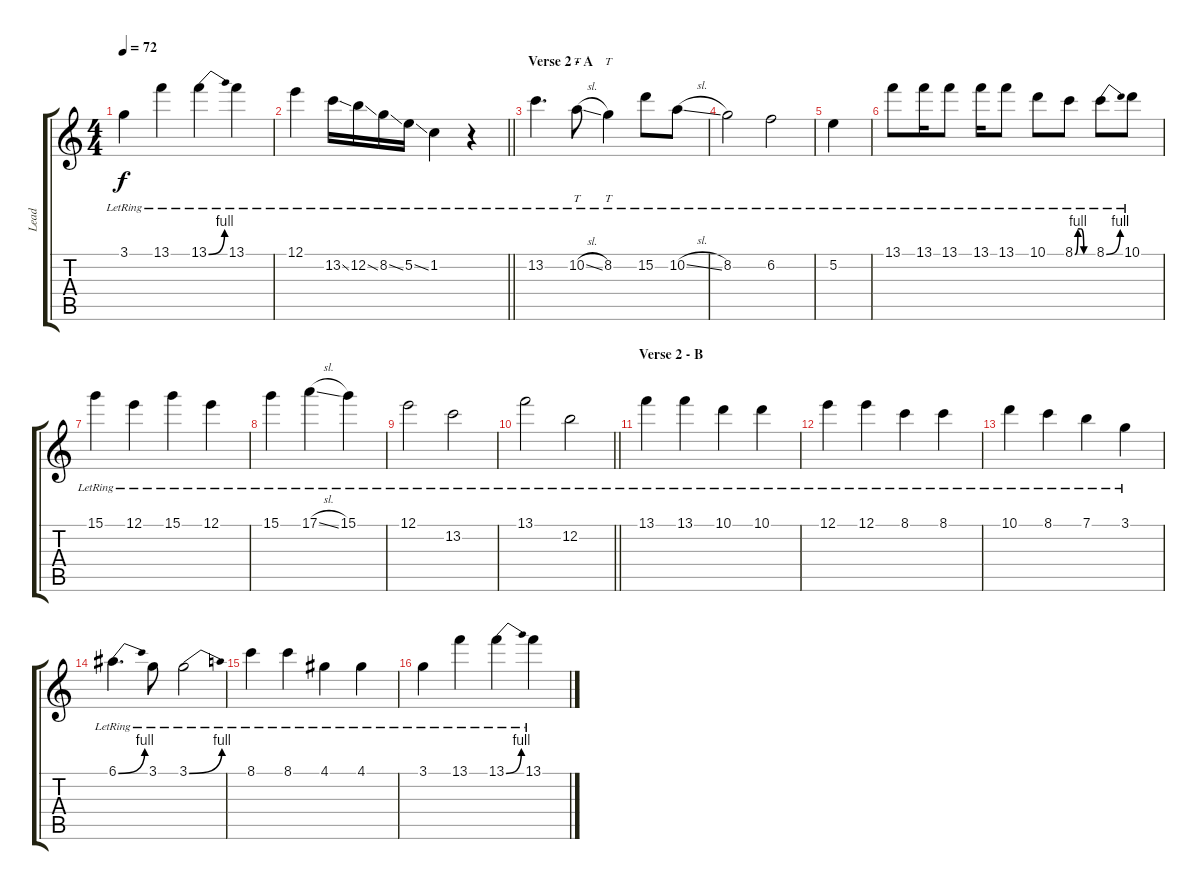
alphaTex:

\track ("Lead" "Lead") {instrument electricguitarjazz}
\staff {score tabs}
\tuning (E4 B3 G3 D3 A2 E2) {hide}
\ts (4 4)
\tempo 72
\clef g2
\ks c
3.1{lr}.4{dy f} 13.1{lr}.4 13.1{be (bend 0 0 60 4) lr}.4 13.1{lr}.4 |
\barLineRight lightlight
12.1{lr}.4 13.2{ss lr}.16 12.2{ss lr}.16 8.2{ss lr}.16 5.2{ss lr}.16 1.2{lr}.4 r.4 |
\section ("" "Verse 2 - A")
13.2{lr}.4{d} 10.2{sl lr}.8{tt} 8.2{lr}.4{tt} 15.2{lr}.8 10.2{sl lr}.8 |
8.2{lr}.2 6.2{lr}.2 |
5.2{lr}.4 |
13.1{lr}.8 13.1{lr}.16 13.1{lr}.8 13.1{lr}.16 13.1{lr}.8 10.1{lr}.8 8.1{be (custom 0 0 10 4 20 4 30 0 60 0) lr}.8 8.1{be (bend 0 0 60 4) lr}.8 10.1{lr}.8 |
15.1{lr}.4 12.1{lr}.4 15.1{lr}.4 12.1{lr}.4 |
15.1{lr}.4 17.1{sl lr}.4 15.1{lr}.4 |
12.1{lr}.2 13.2{lr}.2 |
\barLineRight lightlight
13.1{lr}.2 12.2{lr}.2 |
\section ("" "Verse 2 - B")
13.1{lr}.4 13.1{lr}.4 10.1{lr}.4 10.1{lr}.4 |
12.1{lr}.4 12.1{lr}.4 8.1{lr}.4 8.1{lr}.4 |
10.1{lr}.4 8.1{lr}.4 7.1{lr}.4 3.1{lr}.4 |
6.1{be (bend 0 0 60 4) lr}.4{d} 3.1{lr}.8 3.1{be (bend 0 0 60 4) lr}.2 |
8.1{lr}.4 8.1{lr}.4 4.1{lr}.4 4.1{lr}.4 |
3.1{lr}.4 13.1{lr}.4 13.1{be (bend 0 0 60 4) lr}.4 13.1{lr}.4
